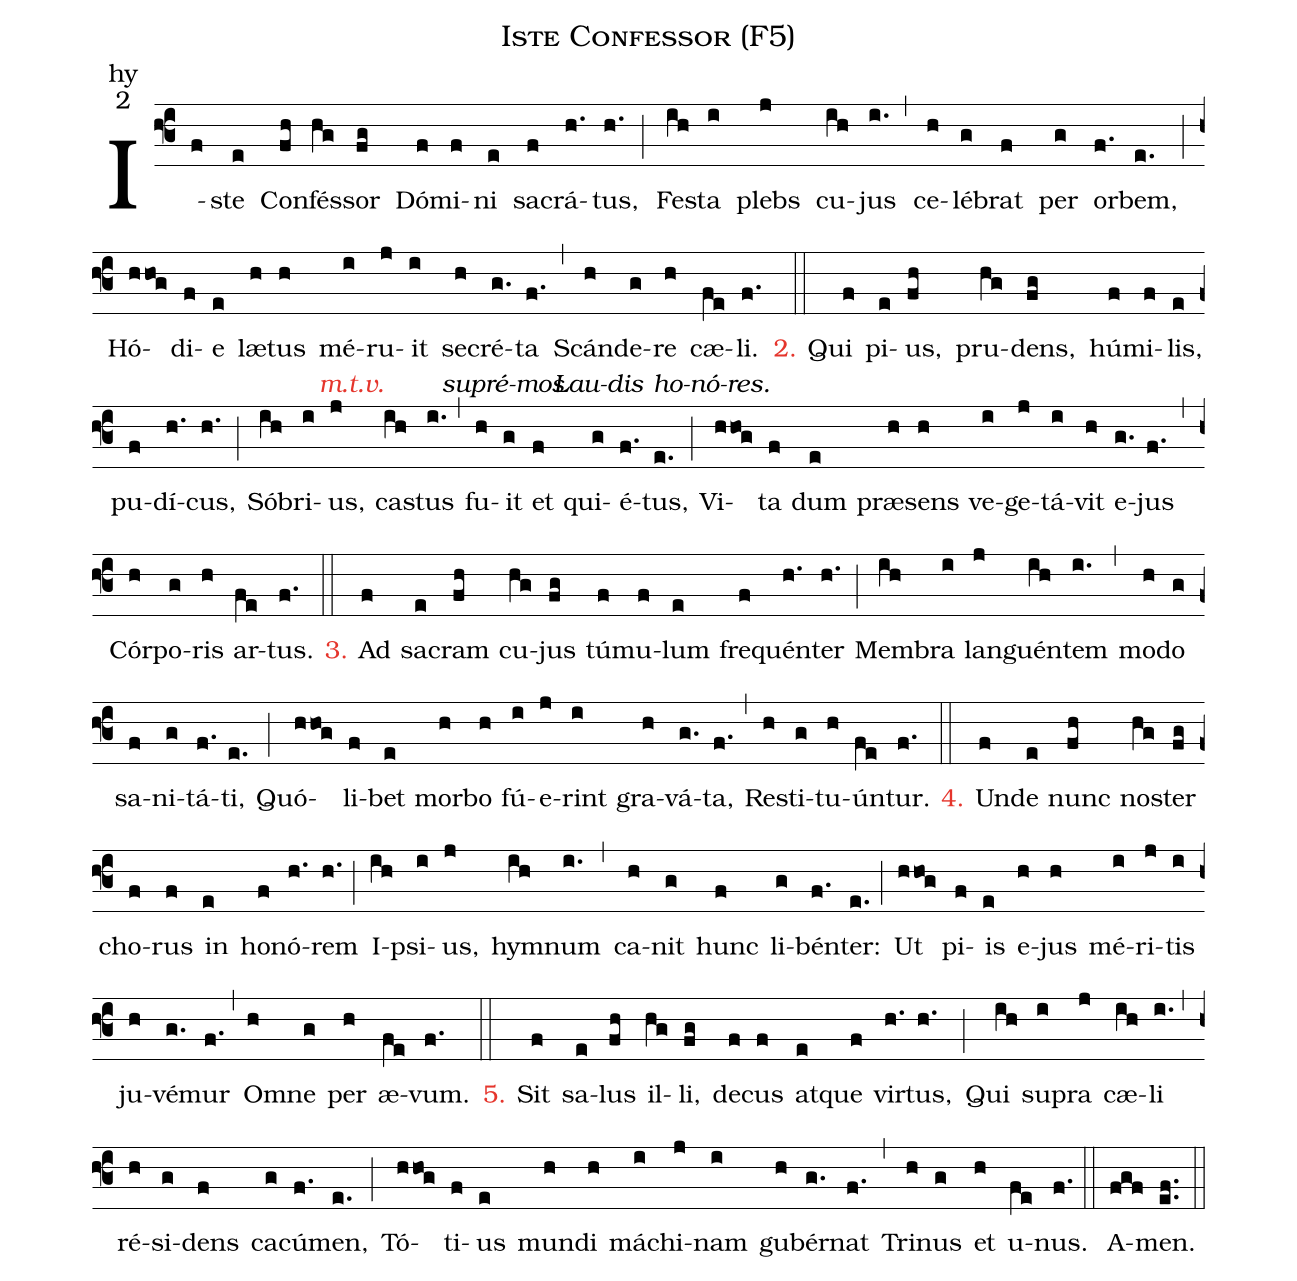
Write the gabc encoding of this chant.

name:Iste Confessor (F5);
office-part:hy;
mode:2;
%%
(f3) I(f)ste(e) Con(fh)fés(hg)sor(fg) Dó(f)mi(f)ni(e) sa(f)crá(h.)tus,(h.) (;)
Fe(ih)sta(i) plebs(j) cu(ih)jus(i.) (,) ce(h)lé(g)brat(f) per(g) or(f.)bem,(e.) (;)
Hó(hhog)di(f)e(e) læ(h)tus(h) mé[<c>m.t.v.</c>](i)ru(j)it(i) se[supré-mos](h)cré(g.)ta(f.) (,)
Scán[Lau-dis](h)de(g)re[ho-nó-res.](h) cæ(fe)li.(f.) (::)

<c>2.</c> Qui(f) pi(e)us,(fh) pru(hg)dens,(fg) hú(f)mi(f)lis,(e) pu(f)dí(h.)cus,(h.) (;)
Só(ih)bri(i)us,(j) ca(ih)stus(i.) (,) fu(h)it(g) et(f) qui(g)é(f.)tus,(e.) (;)
Vi(hhog)ta(f) dum(e) præ(h)sens(h) ve(i)ge(j)tá(i)vit(h) e(g.)jus(f.) (,)
Cór(h)po(g)ris(h) ar(fe)tus.(f.) (::)

<c>3.</c> Ad(f) sa(e)cram(fh) cu(hg)jus(fg) tú(f)mu(f)lum(e) fre(f)quén(h.)ter(h.) (;)
Mem(ih)bra(i) lan(j)guén(ih)tem(i.) (,) mo(h)do(g) sa(f)ni(g)tá(f.)ti,(e.) (;)
Quó(hhog)li(f)bet(e) mor(h)bo(h) fú(i)e(j)rint(i) gra(h)vá(g.)ta,(f.) (,)
Re(h)sti(g)tu(h)ún(fe)tur.(f.) (::)

<c>4.</c> Un(f)de(e) nunc(fh) no(hg)ster(fg) cho(f)rus(f) in(e) ho(f)nó(h.)rem(h.) (;)
I(ih)psi(i)us,(j) hym(ih)num(i.) (,) ca(h)nit(g) hunc(f) li(g)bén(f.)ter:(e.) (;)
Ut(hhog) pi(f)is(e) e(h)jus(h) mé(i)ri(j)tis(i) ju(h)vé(g.)mur(f.) (,)
Om(h)ne(g) per(h) æ(fe)vum.(f.) (::)

<c>5.</c> Sit(f) sa(e)lus(fh) il(hg)li,(fg) de(f)cus(f) at(e)que(f) vir(h.)tus,(h.) (;)
Qui(ih) su(i)pra(j) cæ(ih)li(i.) (,) ré(h)si(g)dens(f) ca(g)cú(f.)men,(e.) (;)
Tó(hhog)ti(f)us(e) mun(h)di(h) má(i)chi(j)nam(i) gu(h)bér(g.)nat(f.) (,)
Tri(h)nus(g) et(h) u(fe)nus.(f.) (::)
A(fgf)men.(ef..) (::)
